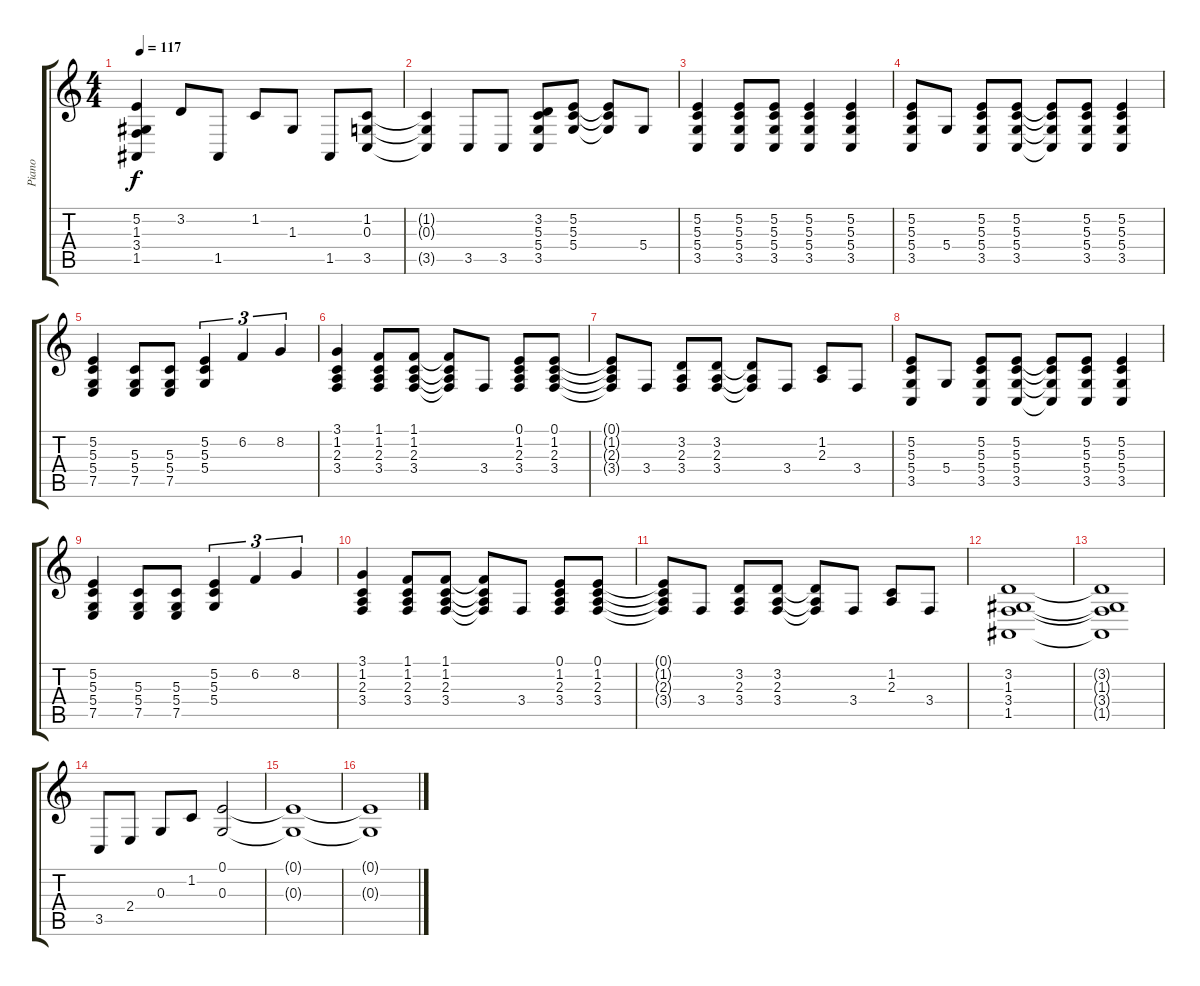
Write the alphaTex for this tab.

\track ("Piano" "Piano") {instrument acousticgrandpiano}
\staff {score tabs}
\tuning (E4 B3 G3 D3 A2 E2) {hide}
\ts (4 4)
\tempo 117
\clef g2
\ks c
(5.2 1.3 3.4 1.5).4{dy f} 3.2.8 1.5.8 1.2.8 1.3.8 1.5.8 (1.2 0.3 3.5).8 |
(1.2{t} 0.3{t} 3.5{t}).4 3.5.8 3.5.8 (3.2 5.3 5.4 3.5).8 (5.2 5.3 5.4).8 (5.2{t} 5.3{t} 5.4{t}).8 5.4.8 |
(5.2 5.3 5.4 3.5).4 (5.2 5.3 5.4 3.5).8 (5.2 5.3 5.4 3.5).8 (5.2 5.3 5.4 3.5).4 (5.2 5.3 5.4 3.5).4 |
(5.2 5.3 5.4 3.5).8 5.4.8 (5.2 5.3 5.4 3.5).8 (5.2 5.3 5.4 3.5).8 (5.2{t} 5.3{t} 5.4{t} 3.5{t}).8 (5.2 5.3 5.4 3.5).8 (5.2 5.3 5.4 3.5).4 |
(5.2 5.3 5.4 7.5).4 (5.3 5.4 7.5).8 (5.3 5.4 7.5).8 (5.2 5.3 5.4).4{tu (3 2)} 6.2.4{tu (3 2)} 8.2.4{tu (3 2)} |
(3.1 1.2 2.3 3.4).4 (1.1 1.2 2.3 3.4).8 (1.1 1.2 2.3 3.4).8 (1.1{t} 1.2{t} 2.3{t} 3.4{t}).8 3.4.8 (0.1 1.2 2.3 3.4).8 (0.1 1.2 2.3 3.4).8 |
(0.1{t} 1.2{t} 2.3{t} 3.4{t}).8 3.4.8 (3.2 2.3 3.4).8 (3.2 2.3 3.4).8 (3.2{t} 2.3{t} 3.4{t}).8 3.4.8 (1.2 2.3).8 3.4.8 |
(5.2 5.3 5.4 3.5).8 5.4.8 (5.2 5.3 5.4 3.5).8 (5.2 5.3 5.4 3.5).8 (5.2{t} 5.3{t} 5.4{t} 3.5{t}).8 (5.2 5.3 5.4 3.5).8 (5.2 5.3 5.4 3.5).4 |
(5.2 5.3 5.4 7.5).4 (5.3 5.4 7.5).8 (5.3 5.4 7.5).8 (5.2 5.3 5.4).4{tu (3 2)} 6.2.4{tu (3 2)} 8.2.4{tu (3 2)} |
(3.1 1.2 2.3 3.4).4 (1.1 1.2 2.3 3.4).8 (1.1 1.2 2.3 3.4).8 (1.1{t} 1.2{t} 2.3{t} 3.4{t}).8 3.4.8 (0.1 1.2 2.3 3.4).8 (0.1 1.2 2.3 3.4).8 |
(0.1{t} 1.2{t} 2.3{t} 3.4{t}).8 3.4.8 (3.2 2.3 3.4).8 (3.2 2.3 3.4).8 (3.2{t} 2.3{t} 3.4{t}).8 3.4.8 (1.2 2.3).8 3.4.8 |
(3.2 1.3 3.4 1.5).1 |
(3.2{t} 1.3{t} 3.4{t} 1.5{t}).1 |
3.5.8 2.4.8 0.3.8 1.2.8 (0.1 0.3).2 |
(0.1{t} 0.3{t}).1 |
(0.1{t} 0.3{t}).1
